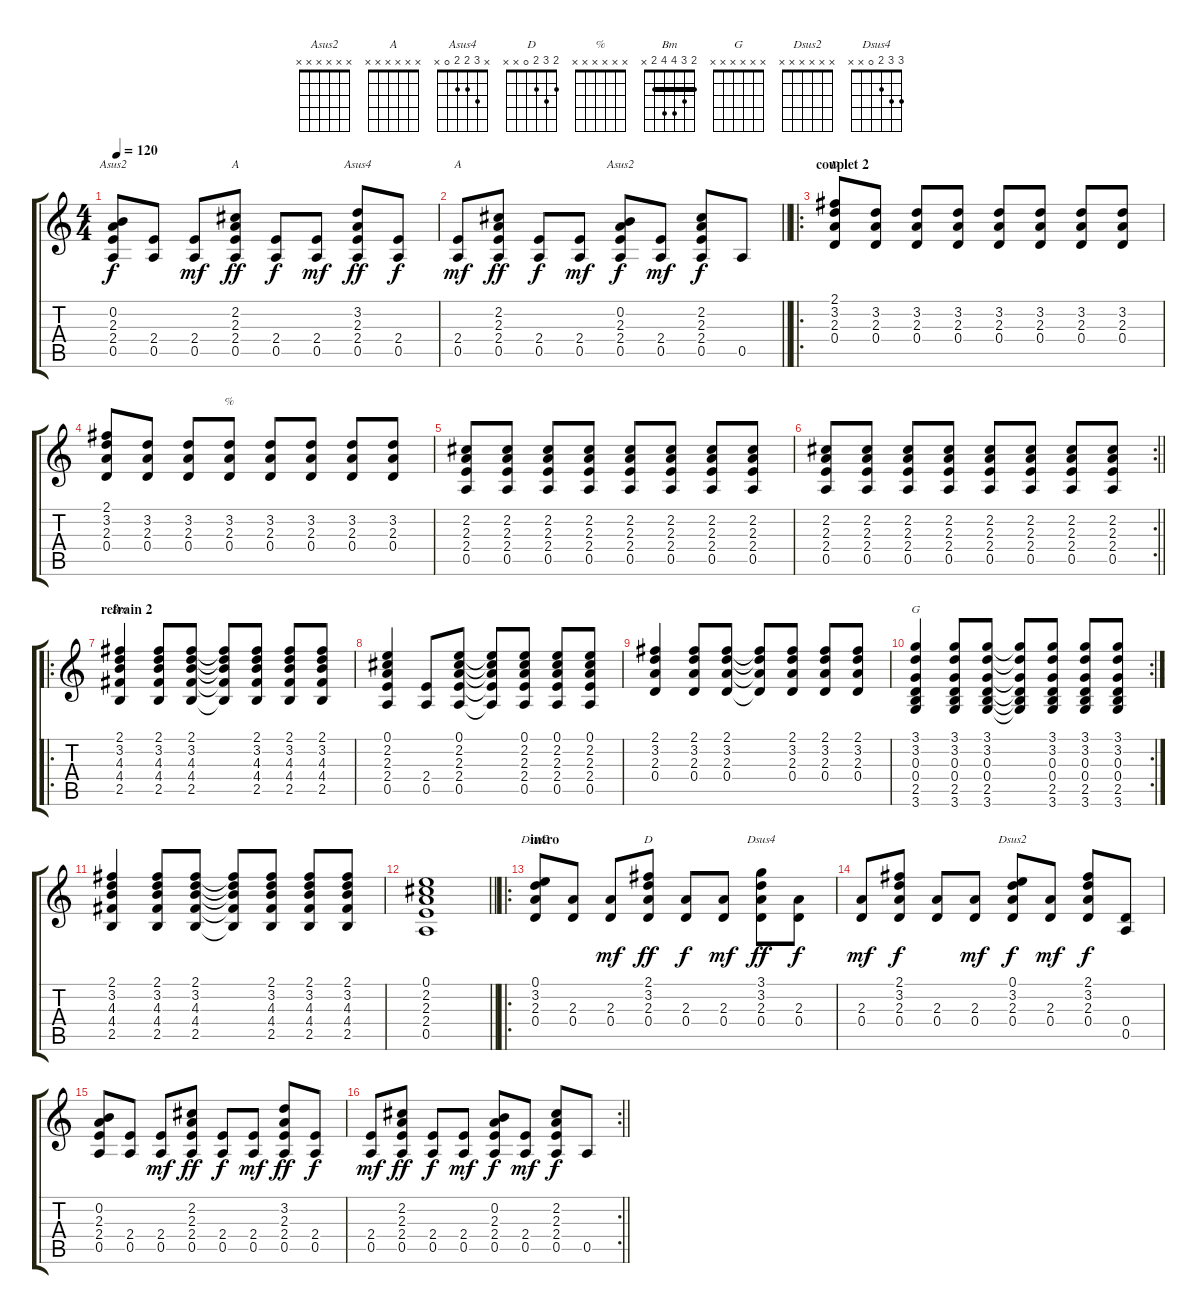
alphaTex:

\track "" {instrument acousticguitarsteel}
\staff {score tabs}
\tuning (E4 B3 G3 D3 A2 E2) {hide}
\chord ("Asus2" x 0 2 2 0 x)
\chord ("A" x 2 2 2 0 x)
\chord ("Asus4" x 3 2 2 0 x)
\chord ("A" x x x x x x)
\chord ("Asus2" x x x x x x)
\chord ("D" x x x x x x)
\chord ("%" x x x x x x)
\chord ("Bm" 2 3 4 4 2 x) {barre 2}
\chord ("G" x x x x x x)
\chord ("Dsus2" 0 3 2 0 x x)
\chord ("D" 2 3 2 0 x x)
\chord ("Dsus4" 3 3 2 0 x x)
\chord ("Dsus2" x x x x x x)
\ts (4 4)
\tempo 120
\clef g2
\ks c
(0.2 2.3 2.4 0.5).8{ch "Asus2" dy f} (2.4 0.5).8 (2.4 0.5).8{dy mf} (2.2 2.3 2.4 0.5).8{ch "A" dy ff} (2.4 0.5).8{dy f} (2.4 0.5).8{dy mf} (3.2 2.3 2.4 0.5).8{ch "Asus4" dy ff} (2.4 0.5).8{dy f} |
\barLineRight lightlight
(2.4 0.5).8{ch "A" dy mf} (2.2 2.3 2.4 0.5).8{dy ff} (2.4 0.5).8{dy f} (2.4 0.5).8{dy mf} (0.2 2.3 2.4 0.5).8{ch "Asus2" dy f} (2.4 0.5).8{dy mf} (2.2 2.3 2.4 0.5).8{dy f} 0.5.8 |
\ro
\section ("" "couplet 2")
(2.1 3.2 2.3 0.4).8{ch "D"} (3.2 2.3 0.4).8 (3.2 2.3 0.4).8 (3.2 2.3 0.4).8 (3.2 2.3 0.4).8 (3.2 2.3 0.4).8 (3.2 2.3 0.4).8 (3.2 2.3 0.4).8 |
(2.1 3.2 2.3 0.4).8 (3.2 2.3 0.4).8 (3.2 2.3 0.4).8 (3.2 2.3 0.4).8{ch "%"} (3.2 2.3 0.4).8 (3.2 2.3 0.4).8 (3.2 2.3 0.4).8 (3.2 2.3 0.4).8 |
(2.2 2.3 2.4 0.5).8 (2.2 2.3 2.4 0.5).8 (2.2 2.3 2.4 0.5).8 (2.2 2.3 2.4 0.5).8 (2.2 2.3 2.4 0.5).8 (2.2 2.3 2.4 0.5).8 (2.2 2.3 2.4 0.5).8 (2.2 2.3 2.4 0.5).8 |
\rc 2
\barLineRight lightlight
(2.2 2.3 2.4 0.5).8 (2.2 2.3 2.4 0.5).8 (2.2 2.3 2.4 0.5).8 (2.2 2.3 2.4 0.5).8 (2.2 2.3 2.4 0.5).8 (2.2 2.3 2.4 0.5).8 (2.2 2.3 2.4 0.5).8 (2.2 2.3 2.4 0.5).8 |
\ro
\section ("" "refrain 2")
(2.1 3.2 4.3 4.4 2.5).4{ch "Bm"} (2.1 3.2 4.3 4.4 2.5).8 (2.1 3.2 4.3 4.4 2.5).8 (2.1{t} 3.2{t} 4.3{t} 4.4{t} 2.5{t}).8 (2.1 3.2 4.3 4.4 2.5).8 (2.1 3.2 4.3 4.4 2.5).8 (2.1 3.2 4.3 4.4 2.5).8 |
(0.1 2.2 2.3 2.4 0.5).4 (2.4 0.5).8 (0.1 2.2 2.3 2.4 0.5).8 (0.1{t} 2.2{t} 2.3{t} 2.4{t} 0.5{t}).8 (0.1 2.2 2.3 2.4 0.5).8 (0.1 2.2 2.3 2.4 0.5).8 (0.1 2.2 2.3 2.4 0.5).8 |
(2.1 3.2 2.3 0.4).4 (2.1 3.2 2.3 0.4).8 (2.1 3.2 2.3 0.4).8 (2.1{t} 3.2{t} 2.3{t} 0.4{t}).8 (2.1 3.2 2.3 0.4).8 (2.1 3.2 2.3 0.4).8 (2.1 3.2 2.3 0.4).8 |
\rc 2
(3.1 3.2 0.3 0.4 2.5 3.6).4{ch "G"} (3.1 3.2 0.3 0.4 2.5 3.6).8 (3.1 3.2 0.3 0.4 2.5 3.6).8 (3.1{t} 3.2{t} 0.3{t} 0.4{t} 2.5{t} 3.6{t}).8 (3.1 3.2 0.3 0.4 2.5 3.6).8 (3.1 3.2 0.3 0.4 2.5 3.6).8 (3.1 3.2 0.3 0.4 2.5 3.6).8 |
(2.1 3.2 4.3 4.4 2.5).4 (2.1 3.2 4.3 4.4 2.5).8 (2.1 3.2 4.3 4.4 2.5).8 (2.1{t} 3.2{t} 4.3{t} 4.4{t} 2.5{t}).8 (2.1 3.2 4.3 4.4 2.5).8 (2.1 3.2 4.3 4.4 2.5).8 (2.1 3.2 4.3 4.4 2.5).8 |
\barLineRight lightlight
(0.1 2.2 2.3 2.4 0.5).1 |
\ro
\section ("" "intro")
(0.1 3.2 2.3 0.4).8{ch "Dsus2"} (2.3 0.4).8 (2.3 0.4).8{dy mf} (2.1 3.2 2.3 0.4).8{ch "D" dy ff} (2.3 0.4).8{dy f} (2.3 0.4).8{dy mf} (3.1 3.2 2.3 0.4).8{ch "Dsus4" dy ff} (2.3 0.4).8{dy f} |
(2.3 0.4).8{dy mf} (2.1 3.2 2.3 0.4).8{dy f} (2.3 0.4).8 (2.3 0.4).8{dy mf} (0.1 3.2 2.3 0.4).8{ch "Dsus2" dy f} (2.3 0.4).8{dy mf} (2.1 3.2 2.3 0.4).8{dy f} (0.4 0.5).8 |
(0.2 2.3 2.4 0.5).8 (2.4 0.5).8 (2.4 0.5).8{dy mf} (2.2 2.3 2.4 0.5).8{dy ff} (2.4 0.5).8{dy f} (2.4 0.5).8{dy mf} (3.2 2.3 2.4 0.5).8{dy ff} (2.4 0.5).8{dy f} |
\rc 2
\barLineRight lightlight
(2.4 0.5).8{dy mf} (2.2 2.3 2.4 0.5).8{dy ff} (2.4 0.5).8{dy f} (2.4 0.5).8{dy mf} (0.2 2.3 2.4 0.5).8{dy f} (2.4 0.5).8{dy mf} (2.2 2.3 2.4 0.5).8{dy f} 0.5.8
